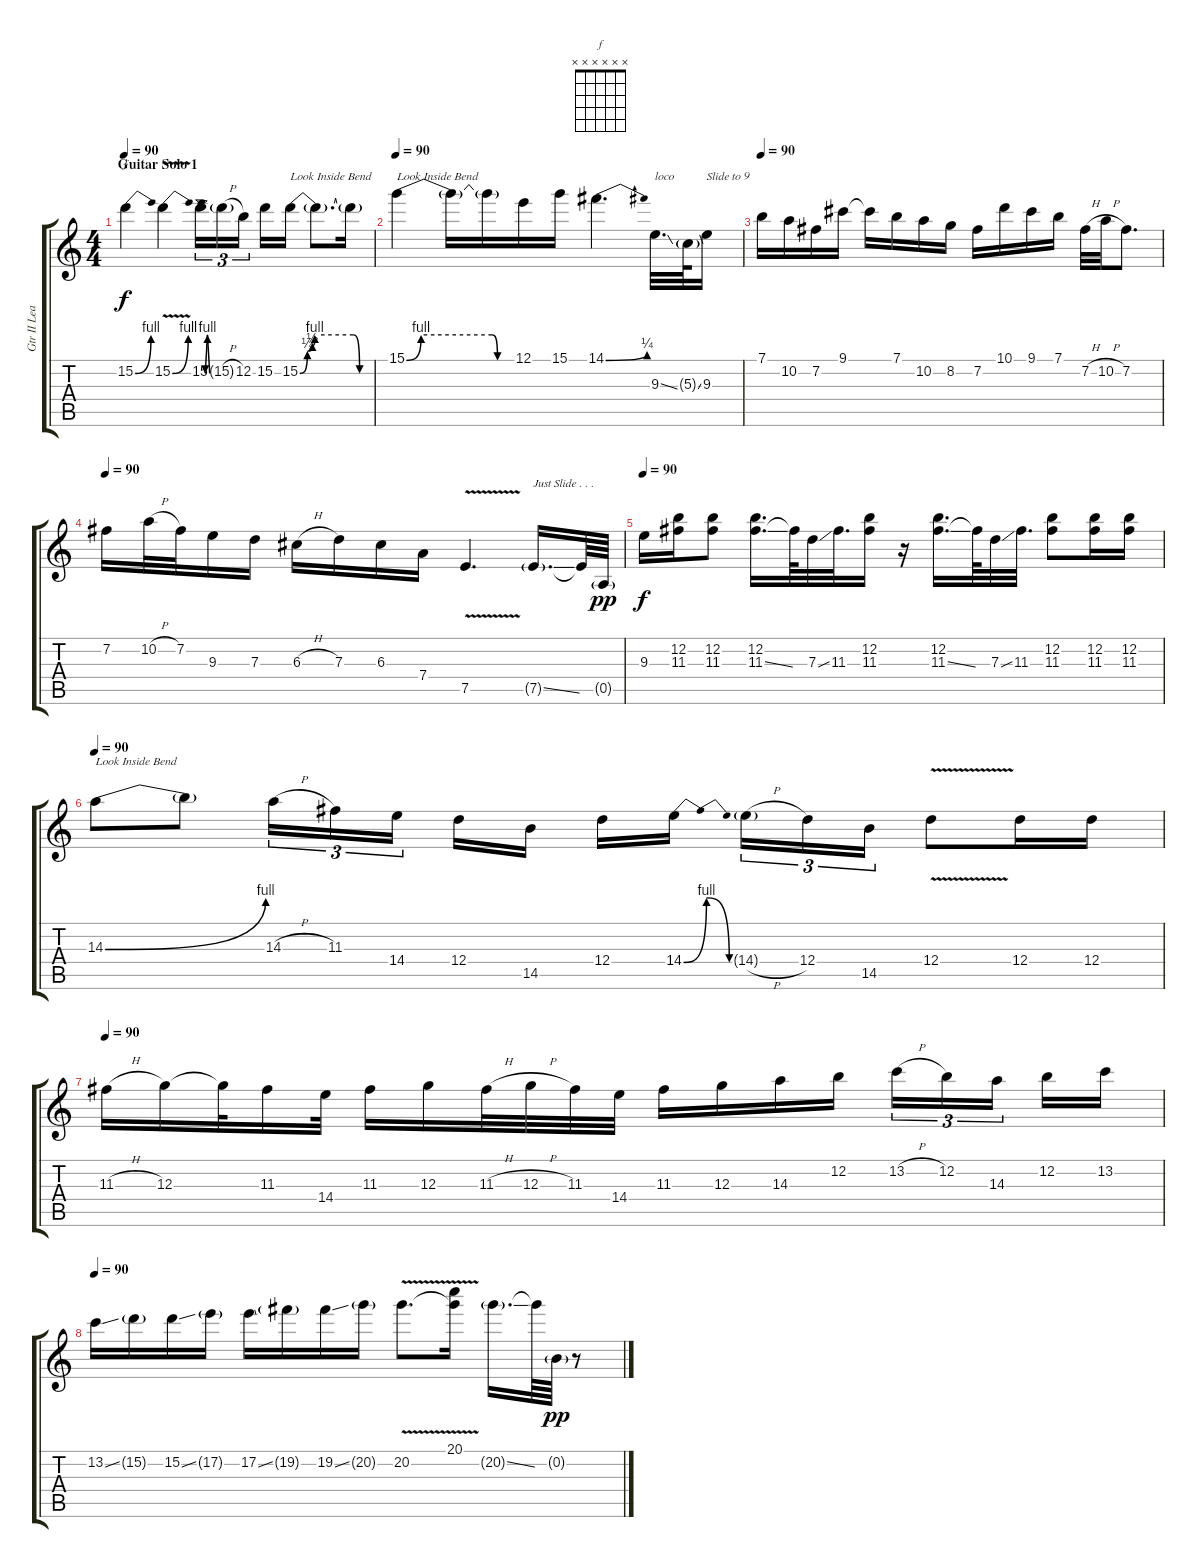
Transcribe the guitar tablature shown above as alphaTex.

\track ("Gtr II Lead" "Gtr II Lea") {instrument overdrivenguitar}
\staff {score tabs}
\tuning (E4 B3 G3 D3 A2 E2) {hide}
\chord ("f" x x x x x x)
\ts (4 4)
\section ("" "Guitar Solo 1")
\tempo 90
\clef g2
\ks c
15.2{be (bend 0 0 60 4)}.4{ch "f" dy f balance 14} 15.2{be (bend 0 0 60 4) v}.4 15.2{be (bendrelease 0 0 30 4 30 4 60 0)}.16{tu (3 2)} 15.2{h g}.16{tu (3 2)} 12.2.16{tu (3 2) beam splitsecondary} 15.2.16 15.2{be (custom 0 0 6 1 10 2 12 4 43 4 48 0 60 0)}.16{txt "Look Inside Bend"} 15.2{t}.8{d} 15.2{t}.16 |
\tempo 90
15.1{be (custom 0 0 8 4 47 4 50 0 60 0)}.4{txt "Look Inside Bend" balance 14} 15.1{t}.16 15.1{t}.16 12.1.16 15.1.16 14.1{be (bend 0 0 60 1)}.4{d} 9.3{ss}.32{d txt "loco"} 5.3{ss g}.64 9.3.16{txt "Slide to 9"} |
\tempo 90
7.1.16{balance 14} 10.2.16 7.2.16 9.1.16 9.1{t}.16 7.1.16 10.2.16 8.2.16 7.2.16 10.1.16 9.1.16 7.1.16 7.2{h}.32 10.2{h}.32 7.2.8{d} |
\tempo 90
7.2.16{balance 14} 10.2{h}.32 7.2.32 9.3.16 7.3.16 6.3{h}.16 7.3.16 6.3.16 7.4.16 7.5{v}.4{d} 7.5{ss g}.16{d txt "Just Slide . . ."} 7.5{t}.64 0.5{g}.64{dy pp} |
\tempo 90
9.3.16{dy f balance 14} (12.2 11.3).16 (12.2 11.3).8 (12.2 11.3{ss}).16{d} 11.3{t}.64 7.3{ss}.32 11.3.32{d} (12.2 11.3).16 r.16 (12.2 11.3{ss}).16{d} 11.3{t}.64 7.3{ss}.32 11.3.32{d} (12.2 11.3).8 (12.2 11.3).16 (12.2 11.3).16 |
\tempo 90
14.3{be (bend 0 0 60 4)}.8{txt "Look Inside Bend" balance 14} 14.3{t}.8 14.3{h}.16{tu (3 2)} 11.3.16{tu (3 2)} 14.4.16{tu (3 2) beam splitsecondary} 12.4.16 14.5.16 12.4.16 14.4{be (bendrelease 0 0 30 4 30 4 60 0)}.16{beam splitsecondary} 14.4{h g}.16{tu (3 2)} 12.4.16{tu (3 2)} 14.5.16{tu (3 2)} 12.4{v}.8 12.4.16 12.4.16 |
\tempo 90
11.3{h}.16{balance 14} 12.3.16 12.3{t}.32 11.3.16 14.4.32 11.3.16 12.3.16 11.3{h}.32 12.3{h}.32 11.3.32 14.4.32 11.3.16 12.3.16 14.3.16 12.2.16 13.2{h}.16{tu (3 2)} 12.2.16{tu (3 2)} 14.3.16{tu (3 2) beam splitsecondary} 12.2.16 13.2.16 |
\tempo 90
13.2{ss}.16{balance 14} 15.2{g}.16 15.2{ss}.16 17.2{g}.16 17.2{ss}.16 19.2{g}.16 19.2{ss}.16 20.2{g}.16 20.2{v}.8{d} (20.1 20.2{t}).16 20.2{ss g}.16{d} 20.2{t}.64 0.2{g}.64{dy pp} r.8
